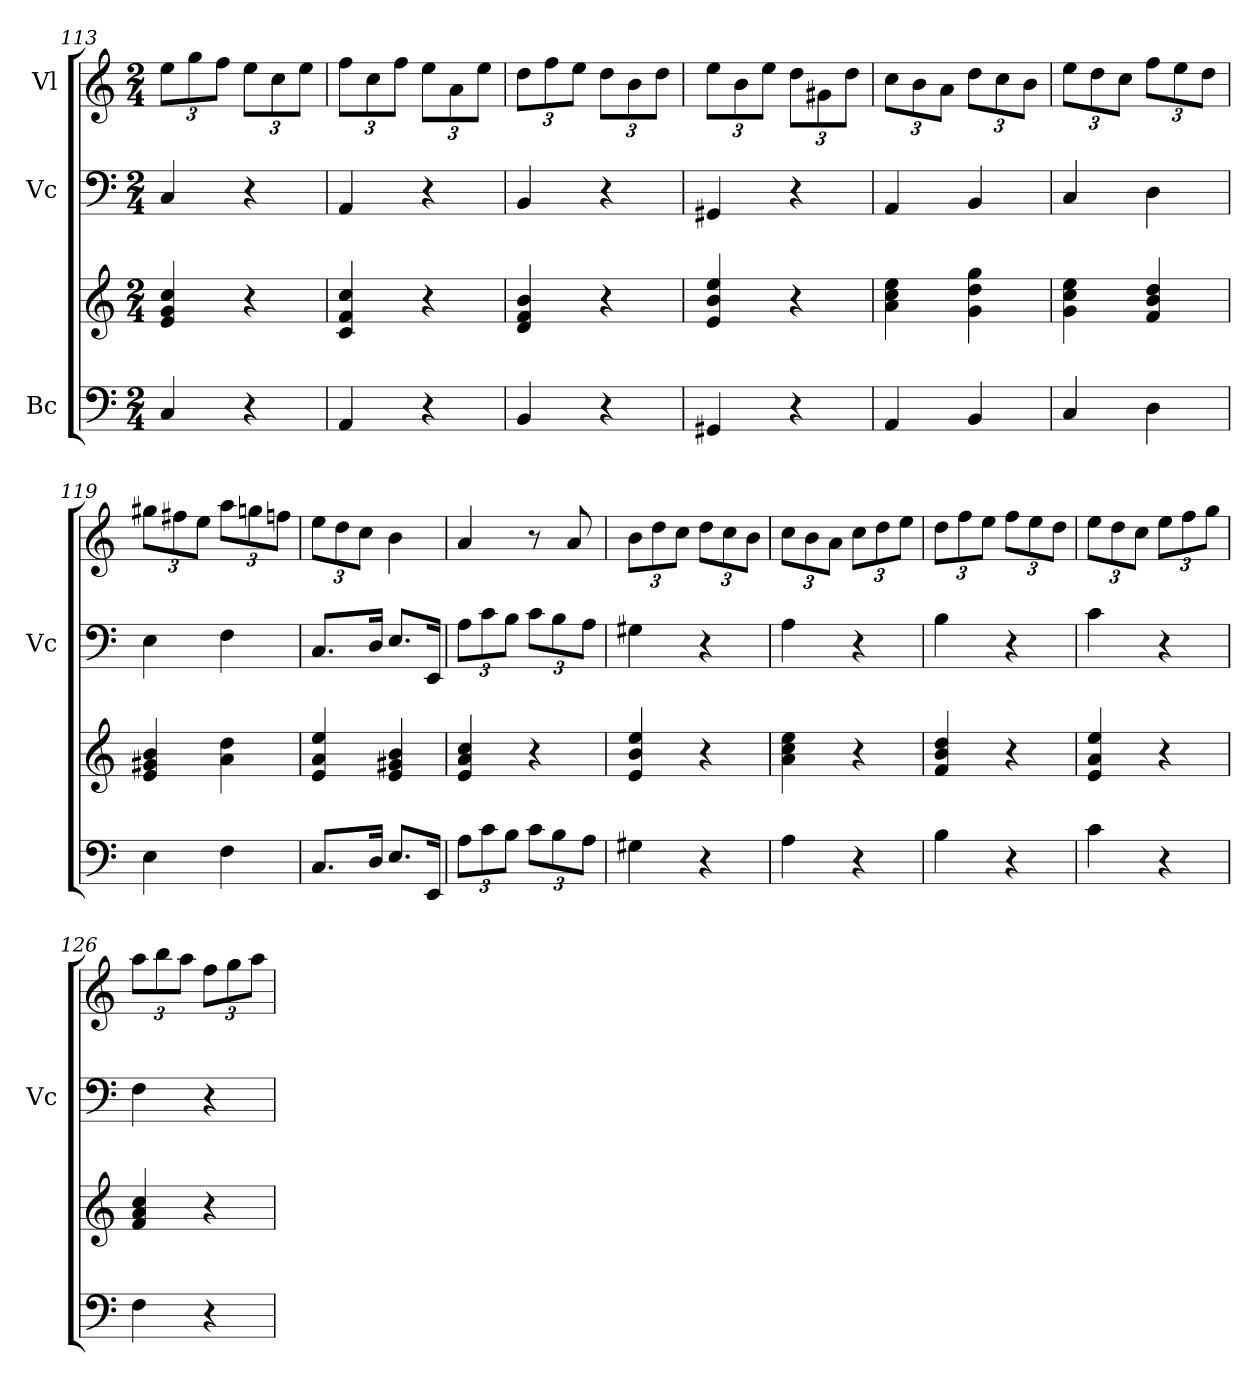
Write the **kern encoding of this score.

**kern	**kern	**kern	**kern
*part3	*part3	*part2	*part1
*staff4	*staff3	*staff2	*staff1
*I"Bc	*	*I"Vc	*I"Vl
*	*	*I'Vc	*
!!LO:PB:g=z
*clefF4	*clefG2	*clefF4	*clefG2
*k[]	*k[]	*k[]	*k[]
*M2/4	*M2/4	*M2/4	*M2/4
*	*	*	*Xbrackettup
=113	=113	=113	=113
4C/	4e/ 4g/ 4cc/	4C/	12ee\L
.	.	.	12gg\
.	.	.	12ff\J
4r	4r	4r	12ee\L
.	.	.	12cc\
.	.	.	12ee\J
=114	=114	=114	=114
4AA/	4c/ 4f/ 4cc/	4AA/	12ff\L
.	.	.	12cc\
.	.	.	12ff\J
4r	4r	4r	12ee\L
.	.	.	12a\
.	.	.	12ee\J
=115	=115	=115	=115
4BB/	4d/ 4f/ 4b/	4BB/	12dd\L
.	.	.	12ff\
.	.	.	12ee\J
4r	4r	4r	12dd\L
.	.	.	12b\
.	.	.	12dd\J
=116	=116	=116	=116
4GG#X/	4e/ 4b/ 4ee/	4GG#X/	12ee\L
.	.	.	12b\
.	.	.	12ee\J
4r	4r	4r	12dd\L
.	.	.	12g#X\
.	.	.	12dd\J
=117	=117	=117	=117
4AA/	4a\ 4cc\ 4ee\	4AA/	12cc\L
.	.	.	12b\
.	.	.	12a\J
4BB/	4g\ 4dd\ 4gg\	4BB/	12dd\L
.	.	.	12cc\
.	.	.	12b\J
=118	=118	=118	=118
4C/	4g\ 4cc\ 4ee\	4C/	12ee\L
.	.	.	12dd\
.	.	.	12cc\J
4D\	4f/ 4b/ 4dd/	4D\	12ff\L
.	.	.	12ee\
.	.	.	12dd\J
=119	=119	=119	=119
4E\	4e/ 4g#X/ 4b/	4E\	12gg#X\L
.	.	.	12ff#X\
.	.	.	12ee\J
4F\	4a\ 4dd\	4F\	12aa\L
.	.	.	12ggn\
.	.	.	12ffn\J
=120	=120	=120	=120
8.C/L	4e/ 4a/ 4ee/	8.C/L	12ee\L
.	.	.	12dd\
.	.	.	12cc\J
16D/Jk	.	16D/Jk	.
8.E/L	4e/ 4g#X/ 4b/	8.E/L	4b\
16EE/Jk	.	16EE/Jk	.
=121	=121	=121	=121
*Xbrackettup	*	*Xbrackettup	*
12A\L	4e/ 4a/ 4cc/	12A\L	4a/
12c\	.	12c\	.
12B\J	.	12B\J	.
12c\L	4r	12c\L	8r
12B\	.	12B\	.
.	.	.	8a/
12A\J	.	12A\J	.
!!LO:LB:g=z
=122	=122	=122	=122
4G#X\	4e/ 4b/ 4ee/	4G#X\	12b\L
.	.	.	12dd\
.	.	.	12cc\J
4r	4r	4r	12dd\L
.	.	.	12cc\
.	.	.	12b\J
=123	=123	=123	=123
4A\	4a\ 4cc\ 4ee\	4A\	12cc\L
.	.	.	12b\
.	.	.	12a\J
4r	4r	4r	12cc\L
.	.	.	12dd\
.	.	.	12ee\J
=124	=124	=124	=124
4B\	4f/ 4b/ 4dd/	4B\	12dd\L
.	.	.	12ff\
.	.	.	12ee\J
4r	4r	4r	12ff\L
.	.	.	12ee\
.	.	.	12dd\J
=125	=125	=125	=125
4c\	4e/ 4a/ 4ee/	4c\	12ee\L
.	.	.	12dd\
.	.	.	12cc\J
4r	4r	4r	12ee\L
.	.	.	12ff\
.	.	.	12gg\J
=126	=126	=126	=126
4F\	4f/ 4a/ 4cc/	4F\	12aa\L
.	.	.	12bb\
.	.	.	12aa\J
4r	4r	4r	12ff\L
.	.	.	12gg\
.	.	.	12aa\J
=	=	=	=
*-	*-	*-	*-
